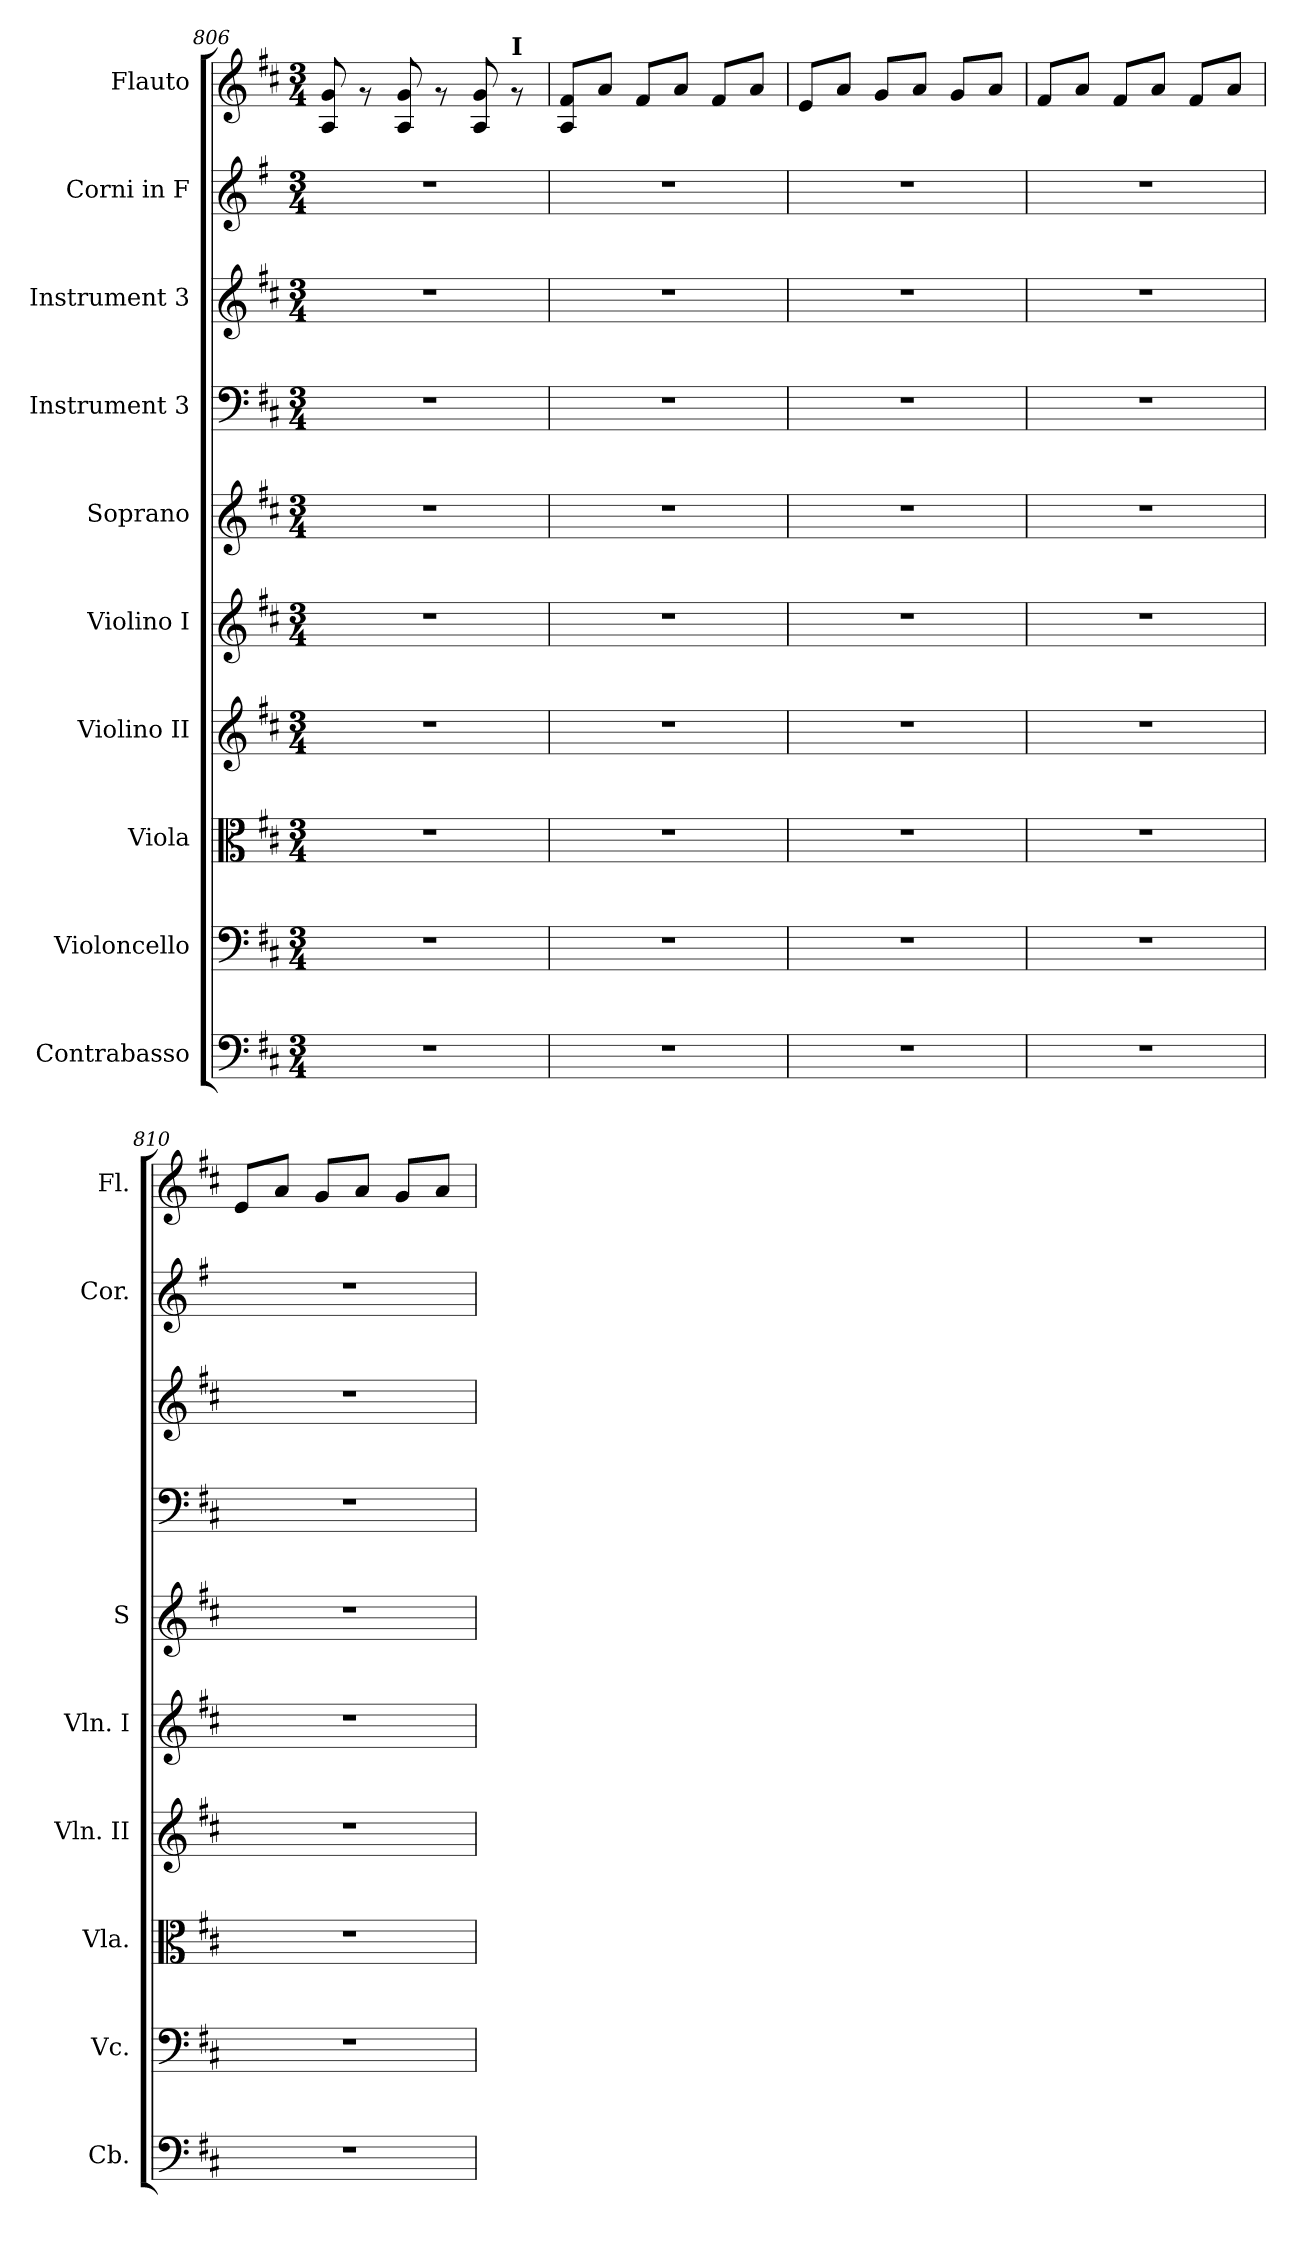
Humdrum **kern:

**kern	**kern	**kern	**kern	**kern	**kern	**kern	**kern	**kern	**kern
*part10	*part9	*part8	*part7	*part6	*part5	*part4	*part3	*part2	*part1
*staff10	*staff9	*staff8	*staff7	*staff6	*staff5	*staff4	*staff3	*staff2	*staff1
*I"Contrabasso	*I"Violoncello	*I"Viola	*I"Violino II	*I"Violino I	*I"Soprano	*I"Instrument 3	*I"Instrument 3	*I"Corni in F	*I"Flauto
*I'Cb.	*I'Vc.	*I'Vla.	*I'Vln. II	*I'Vln. I	*I'S	*	*	*I'Cor.	*I'Fl.
*clefF4	*clefF4	*clefC3	*clefG2	*clefG2	*clefG2	*clefF4	*clefG2	*clefG2	*clefG2
*ITrd1c2	*ITrd1c2	*ITrd1c2	*ITrd1c2	*ITrd1c2	*ITrd1c2	*ITrd1c2	*ITrd1c2	*ITrd4c7	*ITrd1c2
*k[]	*k[]	*k[]	*k[]	*k[]	*k[]	*k[]	*k[]	*k[]	*k[]
*C:	*C:	*C:	*C:	*C:	*C:	*C:	*C:	*C:	*C:
*M3/4	*M3/4	*M3/4	*M3/4	*M3/4	*M3/4	*M3/4	*M3/4	*M3/4	*M3/4
=806	=806	=806	=806	=806	=806	=806	=806	=806	=806
2.r	2.r	2.r	2.r	2.r	2.r	2.r	2.r	2.r	8f/ 8G/
.	.	.	.	.	.	.	.	.	8rf
.	.	.	.	.	.	.	.	.	8f/ 8G/
.	.	.	.	.	.	.	.	.	8rf
.	.	.	.	.	.	.	.	.	8f/ 8G/
!	!	!	!	!	!	!	!	!	!LO:TX:a:B:t=I
.	.	.	.	.	.	.	.	.	8rf
=807	=807	=807	=807	=807	=807	=807	=807	=807	=807
2.r	2.r	2.r	2.r	2.r	2.r	2.r	2.r	2.r	8e/ 8G/L
.	.	.	.	.	.	.	.	.	8g/J
.	.	.	.	.	.	.	.	.	8e/L
.	.	.	.	.	.	.	.	.	8g/J
.	.	.	.	.	.	.	.	.	8e/L
.	.	.	.	.	.	.	.	.	8g/J
=808	=808	=808	=808	=808	=808	=808	=808	=808	=808
2.r	2.r	2.r	2.r	2.r	2.r	2.r	2.r	2.r	8d/L
.	.	.	.	.	.	.	.	.	8g/J
.	.	.	.	.	.	.	.	.	8f/L
.	.	.	.	.	.	.	.	.	8g/J
.	.	.	.	.	.	.	.	.	8f/L
.	.	.	.	.	.	.	.	.	8g/J
!!LO:PB:g=z
=809	=809	=809	=809	=809	=809	=809	=809	=809	=809
2.r	2.r	2.r	2.r	2.r	2.r	2.r	2.r	2.r	8e/L
.	.	.	.	.	.	.	.	.	8g/J
.	.	.	.	.	.	.	.	.	8e/L
.	.	.	.	.	.	.	.	.	8g/J
.	.	.	.	.	.	.	.	.	8e/L
.	.	.	.	.	.	.	.	.	8g/J
=810	=810	=810	=810	=810	=810	=810	=810	=810	=810
2.r	2.r	2.r	2.r	2.r	2.r	2.r	2.r	2.r	8d/L
.	.	.	.	.	.	.	.	.	8g/J
.	.	.	.	.	.	.	.	.	8f/L
.	.	.	.	.	.	.	.	.	8g/J
.	.	.	.	.	.	.	.	.	8f/L
.	.	.	.	.	.	.	.	.	8g/J
=	=	=	=	=	=	=	=	=	=
*-	*-	*-	*-	*-	*-	*-	*-	*-	*-
